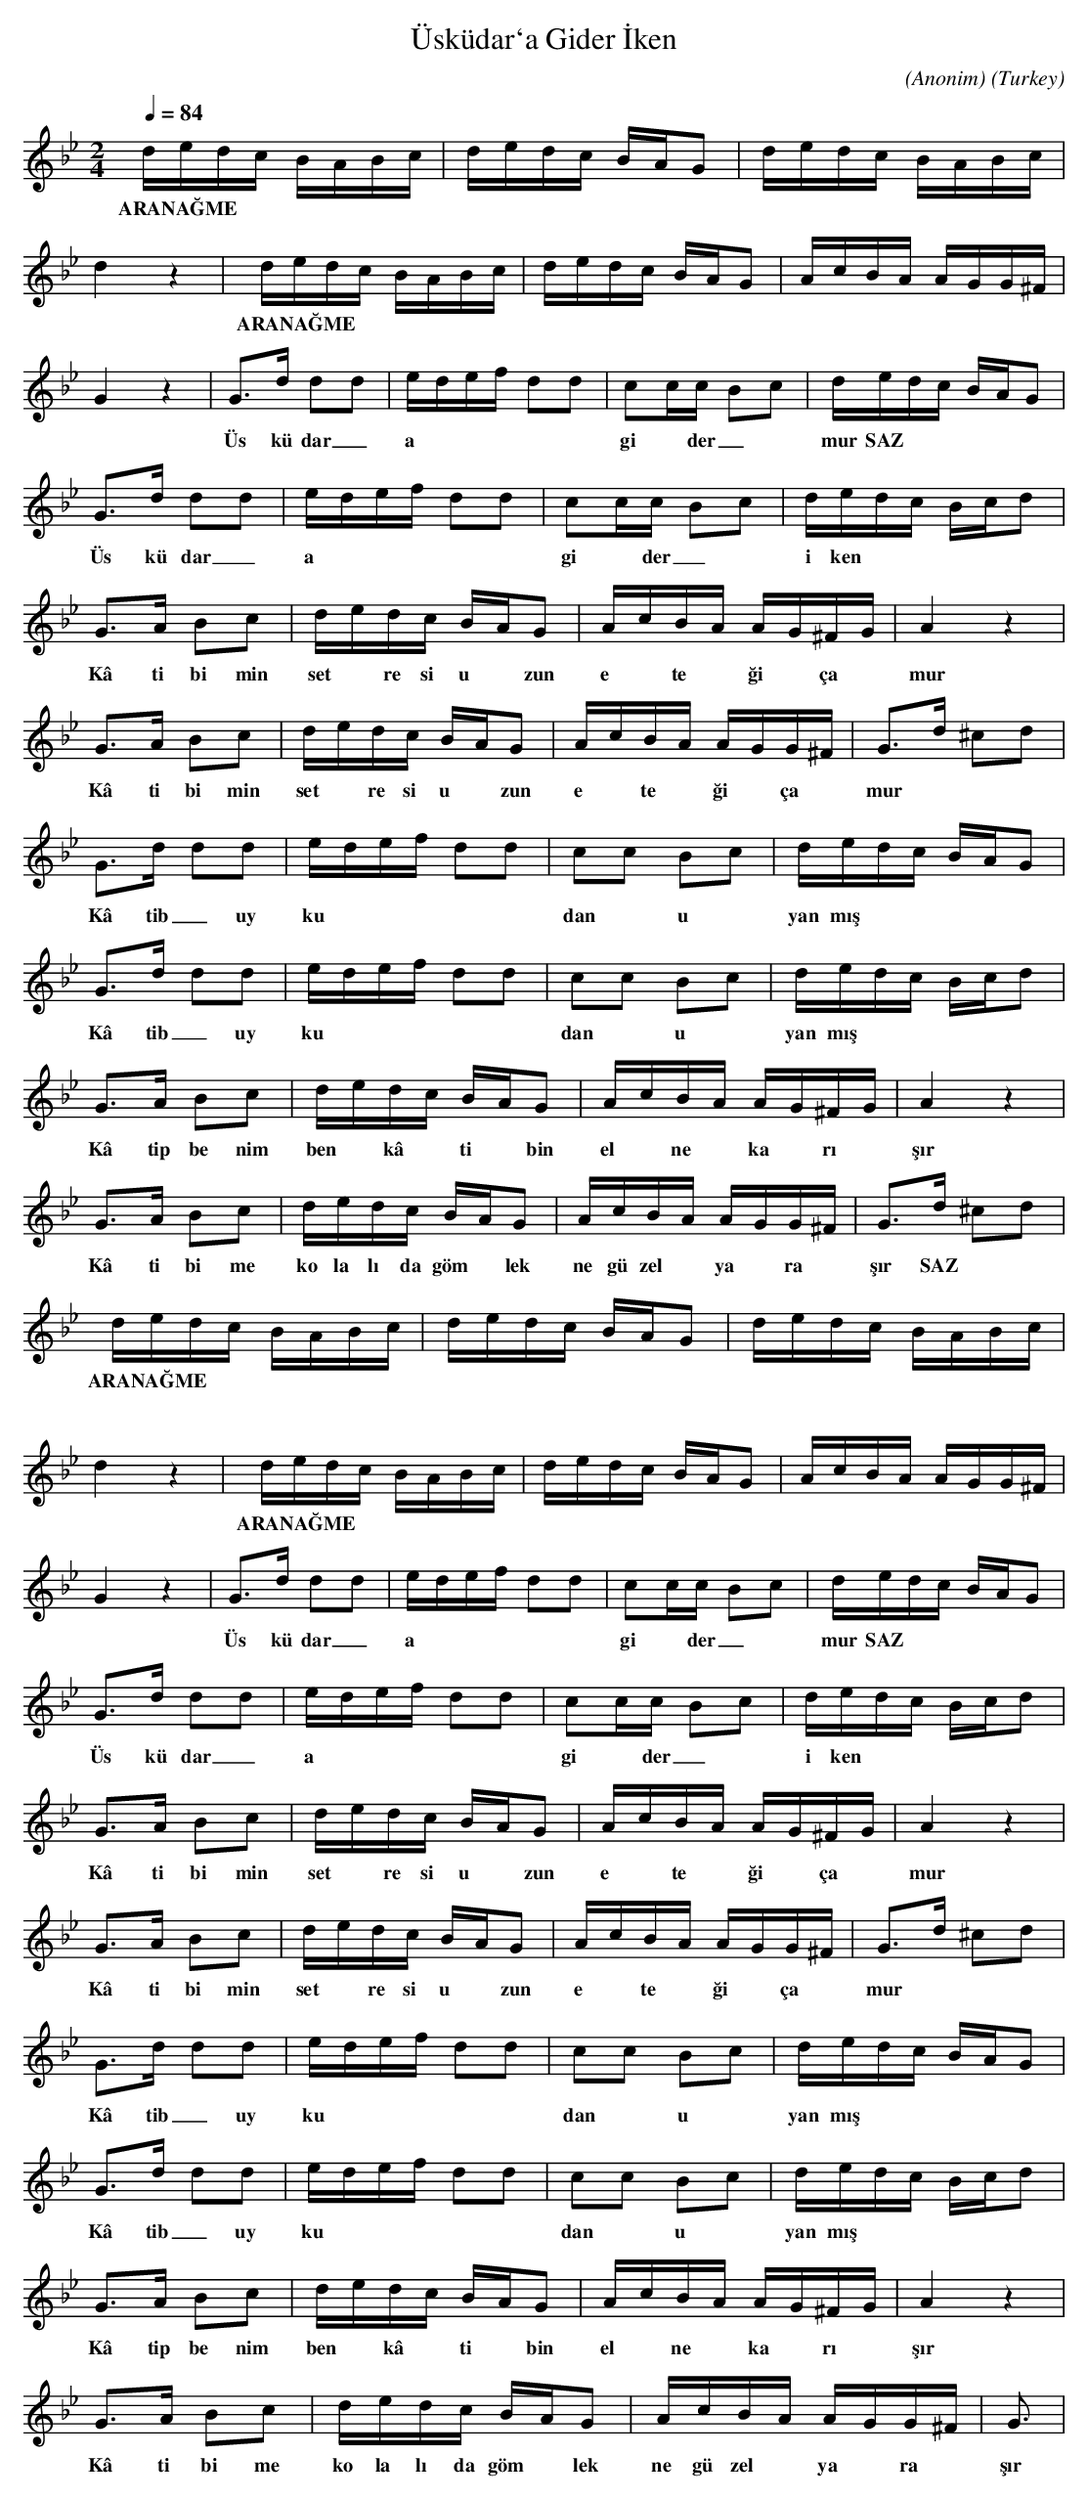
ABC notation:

X:1
T: Üsküdar`a Gider İken
C: (Anonim)
O: Turkey
M: 2/4
L: 1/16
K: C _B _e
Q: 1/4=84
dedc BABc  | dedc BAG2  | dedc BABc  |
w:  ARANAĞME  |   |   |
d4 z4  | dedc BABc  | dedc BAG2  | AcBA AGG^F  |
w:   |  ARANAĞME  |   |   |
G4 z4  | G3d d2d2  | edef d2d2  | c2cc B2c2  | \
w:   |  Üs kü dar_ a   |  gi *  der_ *  i ken   |  al dı  da  bir  yağ  |
dedc BAG2  |
w:  mur   SAZ  |
G3d d2d2  | edef d2d2  | c2cc B2c2  | dedc Bcd2  |
w:  Üs kü dar_ a   |  gi *  der_ *  i ken   |  al dı  da  bir  yağ  |  mur   SAZ  |
G3A B2c2  | dedc BAG2  | AcBA AG^FG  | A4 z4  |
w:  Kâ ti bi min   |  set *  re si  u *  zun   |  e *  te *  ği  *  ça  |  mur    |
G3A B2c2  | dedc BAG2  | AcBA AGG^F  | G3d ^c2d2  |
w:  Kâ ti bi min   |  set *  re si  u *  zun   |  e *  te *  ği  *  ça  |  mur    |
G3d d2d2  | edef d2d2  | c2c2 B2c2  | dedc BAG2  |
w:  Kâ tib_ uy ku  |  dan  *  u *  yan mış   |  göz le ri  mah  |  mur   SAZ  |
G3d d2d2  | edef d2d2  | c2c2 B2c2  | dedc Bcd2  |
w:  Kâ tib_ uy ku  |  dan  *  u *  yan mış   |  göz le ri  mah  |  mur   SAZ  |
G3A B2c2  | dedc BAG2  | AcBA AG^FG  | A4 z4  |
w:  Kâ tip  be nim   |  ben  *  kâ *  ti *  bin   |  el  *  ne  *  ka *  rı  |  şır    |
G3A B2c2  | dedc BAG2  | AcBA AGG^F  | G3d ^c2d2  |
w:  Kâ ti bi me   |  ko la lı  da  göm *  lek   |  ne  gü zel  *  ya *  ra  |  şır   SAZ  |
dedc BABc  | dedc BAG2  | dedc BABc  |
w:  ARANAĞME  |   |   |
d4 z4  | dedc BABc  | dedc BAG2  | AcBA AGG^F  |
w:   |  ARANAĞME  |   |   |
G4 z4  | G3d d2d2  | edef d2d2  | c2cc B2c2  | \
w:   |  Üs kü dar_ a   |  gi *  der_ *  i ken   |  al dı  da  bir  yağ  |
dedc BAG2  |
w:  mur   SAZ  |
G3d d2d2  | edef d2d2  | c2cc B2c2  | dedc Bcd2  |
w:  Üs kü dar_ a   |  gi *  der_ *  i ken   |  al dı  da  bir  yağ  |  mur   SAZ  |
G3A B2c2  | dedc BAG2  | AcBA AG^FG  | A4 z4  |
w:  Kâ ti bi min   |  set *  re si  u *  zun   |  e *  te *  ği  *  ça  |  mur    |
G3A B2c2  | dedc BAG2  | AcBA AGG^F  | G3d ^c2d2  |
w:  Kâ ti bi min   |  set *  re si  u *  zun   |  e *  te *  ği  *  ça  |  mur    |
G3d d2d2  | edef d2d2  | c2c2 B2c2  | dedc BAG2  |
w:  Kâ tib_ uy ku  |  dan  *  u *  yan mış   |  göz le ri  mah  |  mur   SAZ  |
G3d d2d2  | edef d2d2  | c2c2 B2c2  | dedc Bcd2  |
w:  Kâ tib_ uy ku  |  dan  *  u *  yan mış   |  göz le ri  mah  |  mur   SAZ  |
G3A B2c2  | dedc BAG2  | AcBA AG^FG  | A4 z4  |
w:  Kâ tip  be nim   |  ben  *  kâ *  ti *  bin   |  el  *  ne  *  ka *  rı  |  şır    |
G3A B2c2  | dedc BAG2  | AcBA AGG^F  | G3|
w:  Kâ ti bi me   |  ko la lı  da  göm *  lek   |  ne  gü zel  *  ya *  ra  |  şır    |
